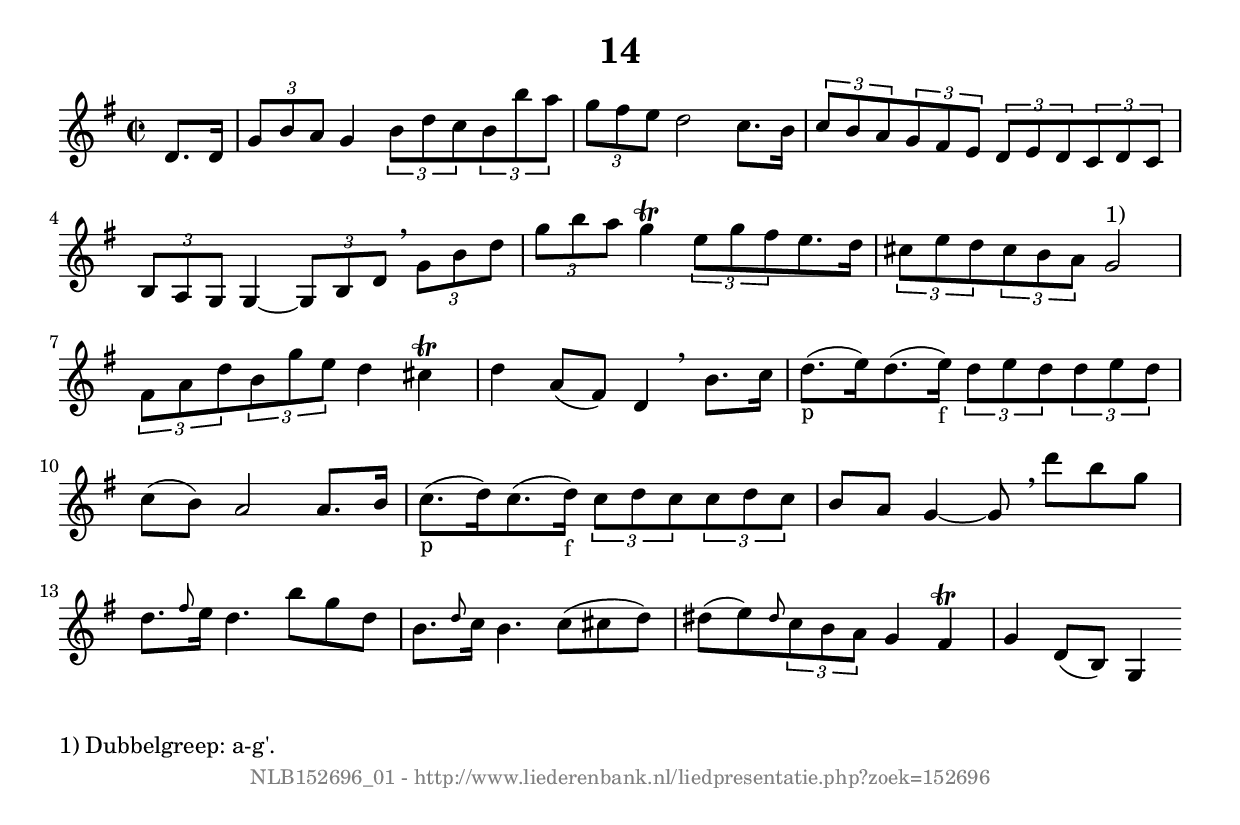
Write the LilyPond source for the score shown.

%
% produced by wce2krn 1.64 (7 June 2014)
%
\version"2.16"
#(append! paper-alist '(("long" . (cons (* 210 mm) (* 2000 mm)))))
#(set-default-paper-size "long")
sb = {\breathe}
mBreak = {\breathe }
bBreak = {\breathe }
x = {\once\override NoteHead #'style = #'cross }
gl=\glissando
itime={\override Staff.TimeSignature #'stencil = ##f }
ficta = {\once\set suggestAccidentals = ##t}
fine = {\once\override Score.RehearsalMark #'self-alignment-X = #1 \mark \markup {\italic{Fine}}}
dc = {\once\override Score.RehearsalMark #'self-alignment-X = #1 \mark \markup {\italic{D.C.}}}
dcf = {\once\override Score.RehearsalMark #'self-alignment-X = #1 \mark \markup {\italic{D.C. al Fine}}}
dcc = {\once\override Score.RehearsalMark #'self-alignment-X = #1 \mark \markup {\italic{D.C. al Coda}}}
ds = {\once\override Score.RehearsalMark #'self-alignment-X = #1 \mark \markup {\italic{D.S.}}}
dsf = {\once\override Score.RehearsalMark #'self-alignment-X = #1 \mark \markup {\italic{D.S. al Fine}}}
dsc = {\once\override Score.RehearsalMark #'self-alignment-X = #1 \mark \markup {\italic{D.S. al Coda}}}
pv = {\set Score.repeatCommands = #'((volta "1"))}
sv = {\set Score.repeatCommands = #'((volta "2"))}
tv = {\set Score.repeatCommands = #'((volta "3"))}
qv = {\set Score.repeatCommands = #'((volta "4"))}
xv = {\set Score.repeatCommands = #'((volta #f))}
\header{ tagline = ""
title = "14"
}
\score {{
\key g \major
\relative g'
{
\set melismaBusyProperties = #'()
\partial 32*8
\time 2/2
\tempo 4=120
\override Score.MetronomeMark #'transparent = ##t
\override Score.RehearsalMark #'break-visibility = #(vector #t #t #f)
d8. d16 \times 2/3 { g8 b a } g4 \times 2/3 { b8 d c } \times 2/3 { b b' a } \times 2/3 { g fis e } d2 c8. b16 \times 2/3 { c8 b a } \times 2/3 { g fis e } \times 2/3 { d e d } \times 2/3 { c d c } \times 2/3 { b a g } g4~ \times 2/3 { g8 b d } \mBreak
\times 2/3 { g8 b d } \times 2/3 { g b a } g4^\trill \times 2/3 { e8 g fis } e8. d16 \times 2/3 { cis8 e d } \times 2/3 { cis b a } g2^"1)" \times 2/3 { fis8 a d } \times 2/3 { b g' e } d4 cis^\trill d a8( fis) d4 \bar ":|:" \bBreak
b'8. c16 d8.(_"p" e16) d8.( e16)_"f" \times 2/3 { d8 e d } \times 2/3 { d e d } c( b) a2 a8. b16 c8.(_"p" d16) c8.( d16)_"f" \times 2/3 { c8 d c } \times 2/3 { c d c } b a g4~ g8 \mBreak
d''8 b g d8. \grace { fis8 } e16 d4. b'8 g d b8. \grace { d8 } c16 b4. c8( cis d) dis( e) \grace { dis } \times 2/3 { c8 b a } g4 fis^\trill g d8( b) g4 \bar ":|"
 }}
 \midi { }
 \layout {
            indent = 0.0\cm
}
}
\markup { \wordwrap-string #" 
1) Dubbelgreep: a-g'.
"}
\markup { \vspace #0 } \markup { \with-color #grey \fill-line { \center-column { \smaller "NLB152696_01 - http://www.liederenbank.nl/liedpresentatie.php?zoek=152696" } } }
